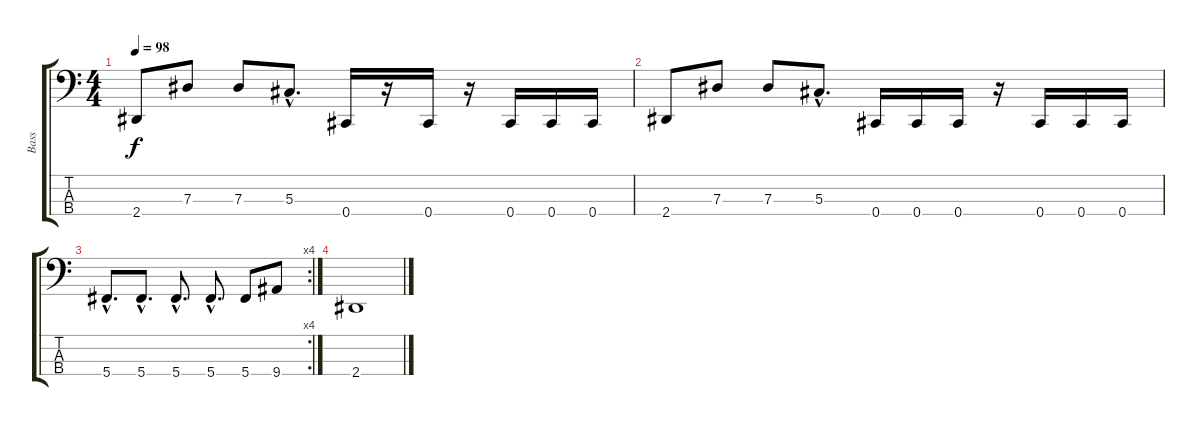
\track ("Bass" "Bass") {instrument electricbasspick}
\staff {score tabs}
\tuning (Gb2 Db2 Ab1 Db1) {hide}
\ts (4 4)
\tempo 98
\clef f4
\ks c
2.4.8{dy f} 7.3.8 7.3.8 5.3{hac}.8{d} 0.4.16 r.16 0.4.16 r.16 0.4.16 0.4.16 0.4.16 |
2.4.8 7.3.8 7.3.8 5.3{hac}.8{d} 0.4.16 0.4.16 0.4.16 r.16 0.4.16 0.4.16 0.4.16 |
\rc 4
5.4{hac}.8{d} 5.4{hac}.8{d} 5.4{hac}.8{d} 5.4{hac}.8{d} 5.4.8 9.4.8 |
2.4.1
